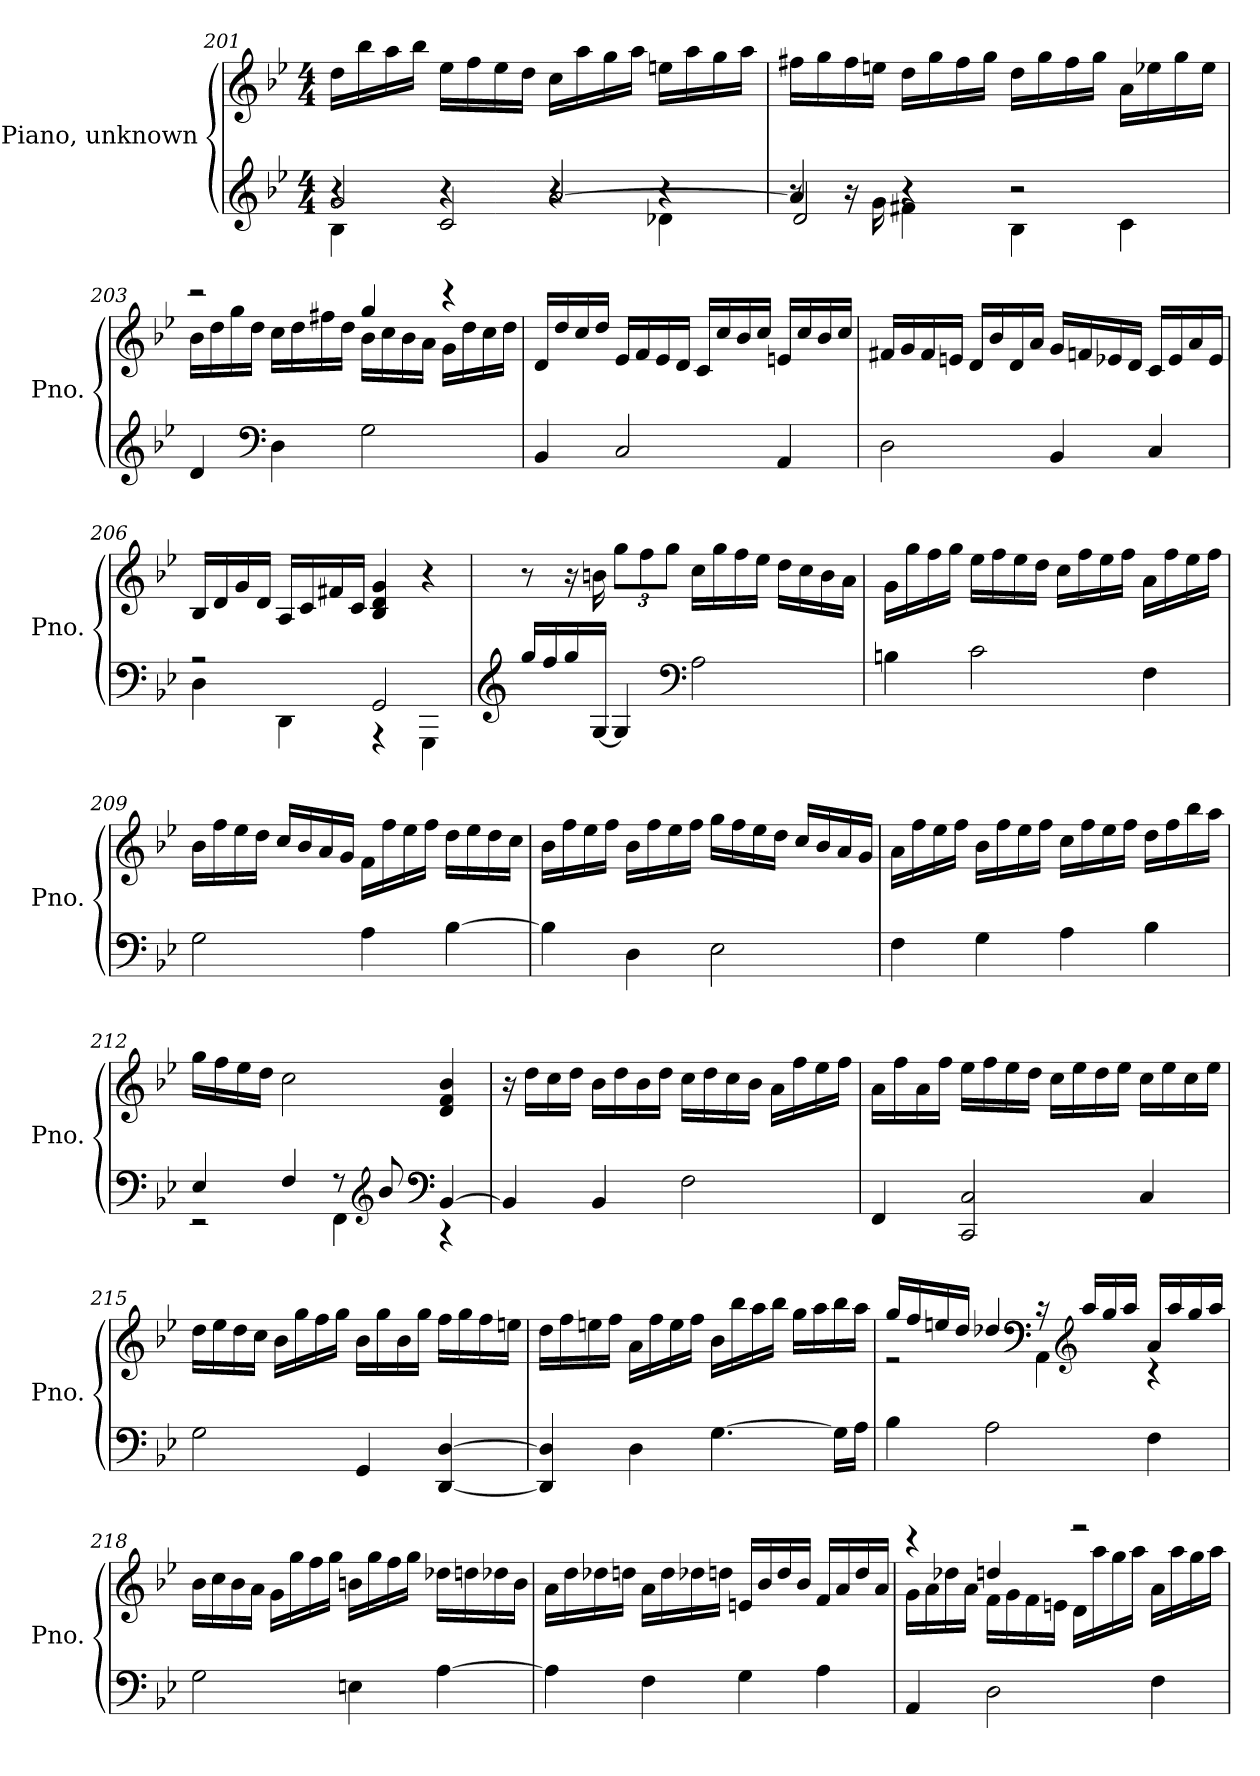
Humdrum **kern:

**kern	**kern
*part1	*part1
*staff2	*staff1
*I"Piano, unknown	*
*I'Pno.	*
*clefG2	*clefG2
*k[b-e-]	*k[b-e-]
*M4/4	*M4/4
=201	=201
*^	*
*	*^	*
2g/	4B-\	4r	16dd\LL
.	.	.	16bb-\
.	.	.	16aa\
.	.	.	16bb-\JJ
.	4r	2c/	16ee-\LL
.	.	.	16ff\
.	.	.	16ee-\
.	.	.	16dd\JJ
[2a/	4r	.	16cc\LL
.	.	.	16aa\
.	.	.	16gg\
.	.	.	16aa\JJ
.	4d-X\	4r	16een\LL
.	.	.	16aa\
.	.	.	16gg\
.	.	.	16aa\JJ
!!LO:LB:g=z
=202	=202	=202	=202
4a/]	8r	2d/	16ff#X\LL
.	.	.	16gg\
.	16r	.	16ff#\
.	16g\	.	16een\JJ
4r	4f#X\	.	16dd\LL
.	.	.	16gg\
.	.	.	16ff#\
.	.	.	16gg\JJ
2r	4B-\	2r	16dd\LL
.	.	.	16gg\
.	.	.	16ff#\
.	.	.	16gg\JJ
.	4c\	.	16a\LL
.	.	.	16ee-X\
.	.	.	16gg\
.	.	.	16ee-\JJ
*v	*v	*v	*
=203	=203
*	*^
4d/	2r	16b-\LL
.	.	16dd\
.	.	16gg\
.	.	16dd\JJ
*clefF4	*	*
4D\	.	16cc\LL
.	.	16dd\
.	.	16ff#X\
.	.	16dd\JJ
2G\	4gg/	16b-\LL
.	.	16cc\
.	.	16b-\
.	.	16a\JJ
.	4r	16g\LL
.	.	16dd\
.	.	16cc\
.	.	16dd\JJ
*	*v	*v
!!LO:LB:g=z
=204	=204
4BB-/	16d/LL
.	16dd/
.	16cc/
.	16dd/JJ
2C/	16e-/LL
.	16f/
.	16e-/
.	16d/JJ
.	16c/LL
.	16cc/
.	16b-/
.	16cc/JJ
4AA/	16en/LL
.	16cc/
.	16b-/
.	16cc/JJ
=205	=205
2D\	16f#X/LL
.	16g/
.	16f#/
.	16en/JJ
.	16d/LL
.	16b-/
.	16d/
.	16a/JJ
4BB-/	16g/LL
.	16fn/
.	16e-X/
.	16d/JJ
4C/	16c/LL
.	16e-/
.	16a/
.	16e-/JJ
!!LO:LB:g=z
=206	=206
*^	*
2r	4D\	16B-/LL
.	.	16d/
.	.	16g/
.	.	16d/JJ
.	4DD\	16A/LL
.	.	16c/
.	.	16f#X/
.	.	16c/JJ
2GG/	4r	4B-/ 4d/ 4g/
.	4GGG\	4r
*v	*v	*
=207	=207
*clefG2	*
16gg/LL	8r
16ff/	.
16gg/	16r
[16G/JJ	16bn\
*	*Xbrackettup
4G/]	12gg\L
.	12ff\
.	12gg\J
*clefF4	*
2A\	16cc\LL
.	16gg\
.	16ff\
.	16ee-\JJ
.	16dd\LL
.	16cc\
.	16b\
.	16a\JJ
=208	=208
4Bn\	16g\LL
.	16gg\
.	16ff\
.	16gg\JJ
2c\	16ee-\LL
.	16ff\
.	16ee-\
.	16dd\JJ
.	16cc\LL
.	16ff\
.	16ee-\
.	16ff\JJ
4F\	16a\LL
.	16ff\
.	16ee-\
.	16ff\JJ
!!LO:LB:g=z
=209	=209
2G\	16b-\LL
.	16ff\
.	16ee-\
.	16dd\JJ
.	16cc/LL
.	16b-/
.	16a/
.	16g/JJ
4A\	16f\LL
.	16ff\
.	16ee-\
.	16ff\JJ
[4B-\	16dd\LL
.	16ee-\
.	16dd\
.	16cc\JJ
=210	=210
4B-\]	16b-\LL
.	16ff\
.	16ee-\
.	16ff\JJ
4D\	16b-\LL
.	16ff\
.	16ee-\
.	16ff\JJ
2E-\	16gg\LL
.	16ff\
.	16ee-\
.	16dd\JJ
.	16cc/LL
.	16b-/
.	16a/
.	16g/JJ
!!LO:PB:g=z
=211	=211
4F\	16a\LL
.	16ff\
.	16ee-\
.	16ff\JJ
4G\	16b-\LL
.	16ff\
.	16ee-\
.	16ff\JJ
4A\	16cc\LL
.	16ff\
.	16ee-\
.	16ff\JJ
4B-\	16dd\LL
.	16ff\
.	16bb-\
.	16aa\JJ
=212	=212
*^	*
4E-/	2r	16gg\LL
.	.	16ff\
.	.	16ee-\
.	.	16dd\JJ
4F/	.	2cc\
8r	4FF\	.
*clefG2	*	*
8b-/	.	.
*clefF4	*	*
[4BB-/	4r	4d/ 4f/ 4b-/
*v	*v	*
=213	=213
4BB-/]	16r
.	16dd\LL
.	16cc\
.	16dd\JJ
4BB-/	16b-\LL
.	16dd\
.	16b-\
.	16dd\JJ
2F\	16cc\LL
.	16dd\
.	16cc\
.	16b-\JJ
.	16a\LL
.	16ff\
.	16ee-\
.	16ff\JJ
!!LO:LB:g=z
=214	=214
4FF/	16a\LL
.	16ff\
.	16a\
.	16ff\JJ
2CC/ 2C/	16ee-\LL
.	16ff\
.	16ee-\
.	16dd\JJ
.	16cc\LL
.	16ee-\
.	16dd\
.	16ee-\JJ
4C/	16cc\LL
.	16ee-\
.	16cc\
.	16ee-\JJ
=215	=215
2G\	16dd\LL
.	16ee-\
.	16dd\
.	16cc\JJ
.	16b-\LL
.	16gg\
.	16ff\
.	16gg\JJ
4GG/	16b-\LL
.	16gg\
.	16b-\
.	16gg\JJ
[4DD/ [4D/	16ff\LL
.	16gg\
.	16ff\
.	16een\JJ
!!LO:LB:g=z
=216	=216
4DD/] 4D/]	16dd\LL
.	16ff\
.	16een\
.	16ff\JJ
4D\	16a\LL
.	16ff\
.	16ee\
.	16ff\JJ
[4.G\	16b-\LL
.	16bb-\
.	16aa\
.	16bb-\JJ
.	16gg\LL
.	16aa\
16G\LL]	16bb-\
16A\JJ	16aa\JJ
=217	=217
*	*^
4B-\	16gg/LL	2r
.	16ff/	.
.	16een/	.
.	16dd/JJ	.
2A\	4dd-X/	.
*	*clefF4	*
.	16r	4AA\
*	*clefG2	*
.	16aa/LL	.
.	16gg/	.
.	16aa/JJ	.
4F\	16a/LL	4r
.	16aa/	.
.	16gg/	.
.	16aa/JJ	.
*	*v	*v
!!LO:LB:g=z
=218	=218
2G\	16b-\LL
.	16cc\
.	16b-\
.	16a\JJ
.	16g\LL
.	16gg\
.	16ff\
.	16gg\JJ
4En\	16bn\LL
.	16gg\
.	16ff\
.	16gg\JJ
[4A\	16dd-X\LL
.	16ddn\
.	16dd-X\
.	16b\JJ
=219	=219
4A\]	16a\LL
.	16dd\
.	16dd-X\
.	16ddn\JJ
4F\	16a\LL
.	16dd\
.	16dd-X\
.	16ddn\JJ
4G\	16en/LL
.	16b-/
.	16dd/
.	16b-/JJ
4A\	16f/LL
.	16a/
.	16dd/
.	16a/JJ
!!LO:LB:g=z
=220	=220
*	*^
4AA/	4r	16g\LL
.	.	16a\
.	.	16dd-X\
.	.	16a\JJ
2D\	4ddn/	16f\LL
.	.	16g\
.	.	16f\
.	.	16en\JJ
.	2r	16d\LL
.	.	16aa\
.	.	16gg\
.	.	16aa\JJ
4F\	.	16a\LL
.	.	16aa\
.	.	16gg\
.	.	16aa\JJ
*	*v	*v
=	=
*-	*-
